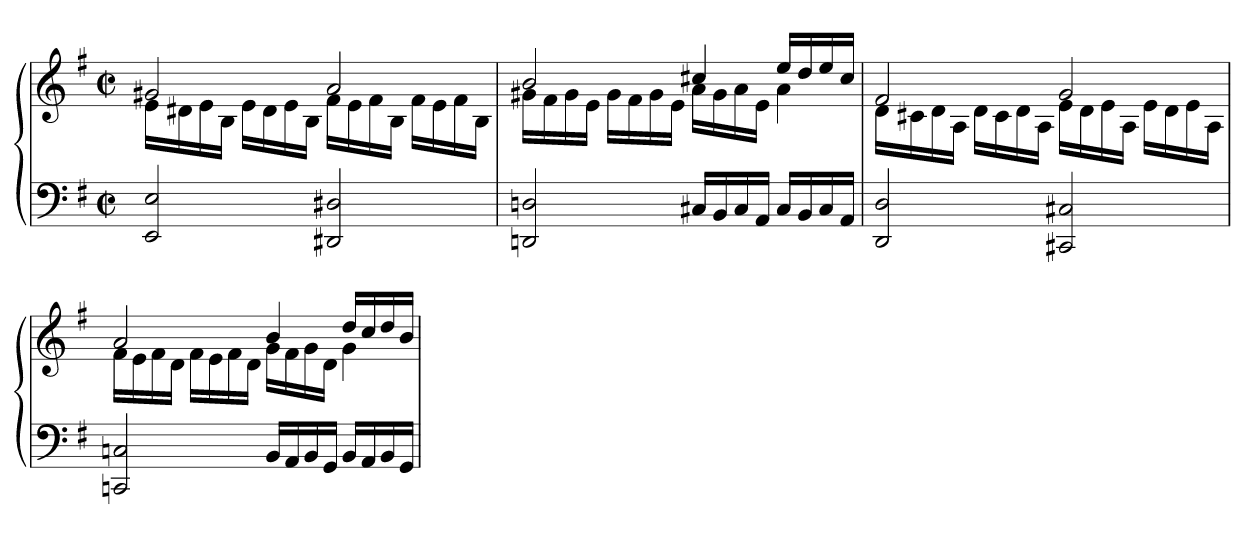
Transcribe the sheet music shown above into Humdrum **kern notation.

**kern	**kern
*part1	*part1
*staff2	*staff1
*clefF4	*clefG2
*k[f#]	*k[f#]
*G:	*G:
*M2/2	*M2/2
*met(c|)	*met(c|)
=	=
*	*^
2EE 2E	2g#X	16eLL
.	.	16d#X
.	.	16e
.	.	16BJJ
.	.	16eLL
.	.	16d#
.	.	16e
.	.	16BJJ
2DD#X 2D#X	2a	16f#LL
.	.	16e
.	.	16f#
.	.	16BJJ
.	.	16f#LL
.	.	16e
.	.	16f#
.	.	16BJJ
=	=	=
2DDn 2Dn	2b	16g#XLL
.	.	16f#
.	.	16g#
.	.	16eJJ
.	.	16g#LL
.	.	16f#
.	.	16g#
.	.	16eJJ
16C#XLL	4cc#X	16aLL
16BB	.	16g#
16C#	.	16a
16AAJJ	.	16eJJ
16C#LL	16eeLL	4a
16BB	16dd	.
16C#	16ee	.
16AAJJ	16cc#JJ	.
=	=	=
2DD 2D	2f#	16dLL
.	.	16c#X
.	.	16d
.	.	16AJJ
.	.	16dLL
.	.	16c#
.	.	16d
.	.	16AJJ
2CC#X 2C#X	2g	16eLL
.	.	16d
.	.	16e
.	.	16AJJ
.	.	16eLL
.	.	16d
.	.	16e
.	.	16AJJ
=	=	=
2CCn 2Cn	2a	16f#LL
.	.	16e
.	.	16f#
.	.	16dJJ
.	.	16f#LL
.	.	16e
.	.	16f#
.	.	16dJJ
16BBLL	4b	16gLL
16AA	.	16f#
16BB	.	16g
16GGJJ	.	16dJJ
16BBLL	16ddLL	4g
16AA	16cc	.
16BB	16dd	.
16GGJJ	16bJJ	.
*	*v	*v
=	=
*-	*-
